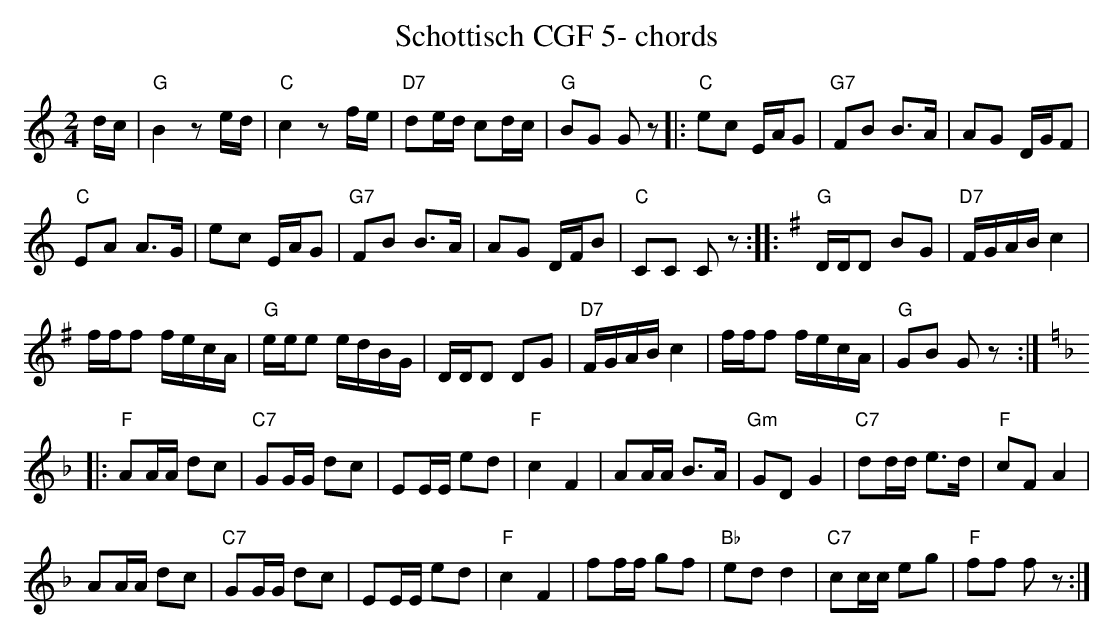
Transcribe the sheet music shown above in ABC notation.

X:1
T:Schottisch CGF 5- chords
M:2/4
L:1/16
K:Cmaj%%MIDI gchordon
dc | "G"B4 z2ed | "C"c4z2 fe | "D7"d2ed c2dc | "G"B2G2 G2z2 |: "C"e2c2 EAG2 | "G7"F2B2 B3A | A2G2 DGF2 |
"C"E2A2 A3G | e2c2 EAG2 | "G7"F2B2 B3A | A2G2 DFB2 | "C"C2C2 C2z2 :: [K:Gmaj] "G"DDD2 B2G2 | "D7"FGAB c4 |
fff2 fecA | "G"eee2 edBG | DDD2 D2G2 | "D7"FGAB c4 | fff2 fecA | "G"G2B2 G2z2 :: [K:Fmaj]
"F"A2AA d2c2 | "C7"G2GG d2c2 | E2EE e2d2 | "F"c4F4 | A2AA B3A | "Gm"G2D2 G4 | "C7"d2dd e3d | "F"c2F2 A4 |
A2AA d2c2 | "C7"G2GG d2c2 | E2EE e2d2 | "F"c4F4 | f2ff g2f2 | "Bb"e2d2 d4 | "C7"c2cc e2g2 | "F"f2f2 f2z2 :|
